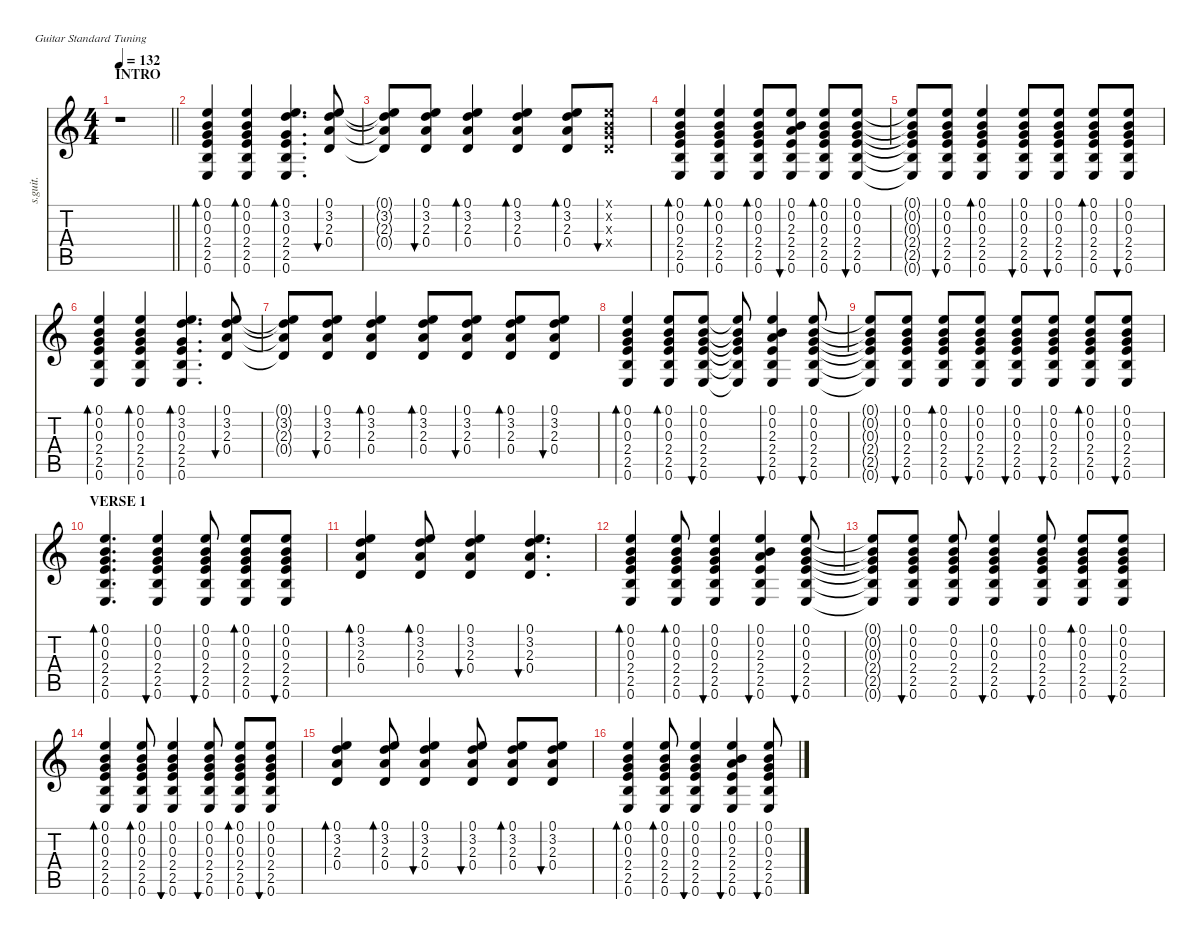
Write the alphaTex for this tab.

\defaultSystemsLayout 4
\hideDynamics
\bracketExtendMode nobrackets
\otherSystemsTrackNameOrientation horizontal
\track ("Gtr.4 Ac." "s.guit.") {instrument acousticguitarsteel}
\staff {score tabs}
\tuning (E4 B3 G3 D3 A2 E2)
\ts (4 4)
\section ("" "INTRO")
\tempo 132
\clef g2
\barLineRight lightlight
\ks c
r.1{dy f instrument acousticguitarsteel beam Down} |
(0.1 0.2 0.3 2.4 2.5 0.6).4{bd 60 beam Up} (0.1 0.2 0.3 2.4 2.5 0.6).4{bd 30 beam Up} (0.1 3.2 0.3 2.4 2.5 0.6).4{d bd 30 beam Up} (0.1 3.2 2.3 0.4).8{bu 60 beam Up} |
(0.1{t} 3.2{t} 2.3{t} 0.4{t}).8{beam Up} (0.1 3.2 2.3 0.4).8{bu 30 beam Up} (0.1 3.2 2.3 0.4).4{bd 30 beam Up} (0.1 3.2 2.3 0.4).4{bd 30 beam Up} (0.1 3.2 2.3 0.4).8{bd 30 beam Up} (0.1{x} 0.2{x} 0.3{x} 0.4{x}).8{bu 30 beam Up} |
(0.1 0.2 0.3 2.4 2.5 0.6).4{bd 30 beam Up} (0.1 0.2 0.3 2.4 2.5 0.6).4{bd 60 beam Up} (0.1 0.2 0.3 2.4 2.5 0.6).8{bd 60 beam Up} (0.1 0.2 2.3 2.4 2.5 0.6).8{bu 30 beam Up} (0.1 0.2 0.3 2.4 2.5 0.6).8{bd 30 beam Up} (0.1 0.2 0.3 2.4 2.5 0.6).8{bu 30 beam Up} |
(0.1{t} 0.2{t} 0.3{t} 2.4{t} 2.5{t} 0.6{t}).8{beam Up} (0.1 0.2 0.3 2.4 2.5 0.6).8{bu 30 beam Up} (0.1 0.2 0.3 2.4 2.5 0.6).4{bd 30 beam Up} (0.1 0.2 0.3 2.4 2.5 0.6).8{bu 60 beam Up} (0.1 0.2 0.3 2.4 2.5 0.6).8{bu 30 beam Up} (0.1 0.2 0.3 2.4 2.5 0.6).8{bd 30 beam Up} (0.1 0.2 0.3 2.4 2.5 0.6).8{bu 30 beam Up} |
(0.1 0.2 0.3 2.4 2.5 0.6).4{bd 60 beam Up} (0.1 0.2 0.3 2.4 2.5 0.6).4{bd 30 beam Up} (0.1 3.2 0.3 2.4 2.5 0.6).4{d bd 30 beam Up} (0.1 3.2 2.3 0.4).8{bu 60 beam Up} |
(0.1{t} 3.2{t} 2.3{t} 0.4{t}).8{beam Up} (0.1 3.2 2.3 0.4).8{bu 30 beam Up} (0.1 3.2 2.3 0.4).4{bd 30 beam Up} (0.1 3.2 2.3 0.4).8{bd 30 beam Up} (0.1 3.2 2.3 0.4).8{bu 30 beam Up} (0.1 3.2 2.3 0.4).8{bd 30 beam Up} (0.1 3.2 2.3 0.4).8{bu 30 beam Up} |
(0.1 0.2 0.3 2.4 2.5 0.6).4{bd 30 beam Up} (0.1 0.2 0.3 2.4 2.5 0.6).8{bd 60 beam Up} (0.1 0.2 0.3 2.4 2.5 0.6).8{bu 30 beam Up} (0.1{t} 0.2{t} 0.3{t} 2.4{t} 2.5{t} 0.6{t}).8{beam Up} (0.1 0.2 2.3 2.4 2.5 0.6).4{bu 30 beam Up} (0.1 0.2 0.3 2.4 2.5 0.6).8{bu 30 beam Up} |
(0.1{t} 0.2{t} 0.3{t} 2.4{t} 2.5{t} 0.6{t}).8{beam Up} (0.1 0.2 0.3 2.4 2.5 0.6).8{bu 30 beam Up} (0.1 0.2 0.3 2.4 2.5 0.6).8{bd 30 beam Up} (0.1 0.2 0.3 2.4 2.5 0.6).8{bu 30 beam Up} (0.1 0.2 0.3 2.4 2.5 0.6).8{bu 60 beam Up} (0.1 0.2 0.3 2.4 2.5 0.6).8{bu 30 beam Up} (0.1 0.2 0.3 2.4 2.5 0.6).8{bd 30 beam Up} (0.1 0.2 0.3 2.4 2.5 0.6).8{bu 30 beam Up} |
\section ("" "VERSE 1")
(0.1 0.2 0.3 2.4 2.5 0.6).4{d bd 60 beam Up} (0.1 0.2 0.3 2.4 2.5 0.6).4{bu 30 beam Up} (0.1 0.2 0.3 2.4 2.5 0.6).8{bu 60 beam Up} (0.1 0.2 0.3 2.4 2.5 0.6).8{bd 30 beam Up} (0.1 0.2 0.3 2.4 2.5 0.6).8{bu 30 beam Up} |
(0.1 3.2 2.3 0.4).4{bd 30 beam Up} (0.1 3.2 2.3 0.4).8{bd 60 beam Up} (0.1 3.2 2.3 0.4).4{bu 60 beam Up} (0.1 3.2 2.3 0.4).4{d bu 60 beam Up} |
(0.1 0.2 0.3 2.4 2.5 0.6).4{bd 60 beam Up} (0.1 0.2 0.3 2.4 2.5 0.6).8{bd 30 beam Up} (0.1 0.2 0.3 2.4 2.5 0.6).4{bu 30 beam Up} (0.1 0.2 2.3 2.4 2.5 0.6).4{bu 60 beam Up} (0.1 0.2 0.3 2.4 2.5 0.6).8{bu 60 beam Up} |
(0.1{t} 0.2{t} 0.3{t} 2.4{t} 2.5{t} 0.6{t}).8{beam Up} (0.1 0.2 0.3 2.4 2.5 0.6).8{bu 30 beam Up} (0.1 0.2 0.3 2.4 2.5 0.6).8{beam Up} (0.1 0.2 0.3 2.4 2.5 0.6).4{bu 30 beam Up} (0.1 0.2 0.3 2.4 2.5 0.6).8{bu 60 beam Up} (0.1 0.2 0.3 2.4 2.5 0.6).8{bd 30 beam Up} (0.1 0.2 0.3 2.4 2.5 0.6).8{bu 30 beam Up} |
(0.1 0.2 0.3 2.4 2.5 0.6).4{bd 60 beam Up} (0.1 0.2 0.3 2.4 2.5 0.6).8{bd 60 beam Up} (0.1 0.2 0.3 2.4 2.5 0.6).4{bu 30 beam Up} (0.1 0.2 0.3 2.4 2.5 0.6).8{bu 60 beam Up} (0.1 0.2 0.3 2.4 2.5 0.6).8{bd 30 beam Up} (0.1 0.2 0.3 2.4 2.5 0.6).8{bu 30 beam Up} |
(0.1 3.2 2.3 0.4).4{bd 30 beam Up} (0.1 3.2 2.3 0.4).8{bd 60 beam Up} (0.1 3.2 2.3 0.4).4{bu 60 beam Up} (0.1 3.2 2.3 0.4).8{bu 60 beam Up} (0.1 3.2 2.3 0.4).8{bd 30 beam Up} (0.1 3.2 2.3 0.4).8{bu 30 beam Up} |
(0.1 0.2 0.3 2.4 2.5 0.6).4{bd 60 beam Up} (0.1 0.2 0.3 2.4 2.5 0.6).8{bd 30 beam Up} (0.1 0.2 0.3 2.4 2.5 0.6).4{bu 30 beam Up} (0.1 0.2 2.3 2.4 2.5 0.6).4{bu 60 beam Up} (0.1 0.2 0.3 2.4 2.5 0.6).8{bu 60 beam Up}
